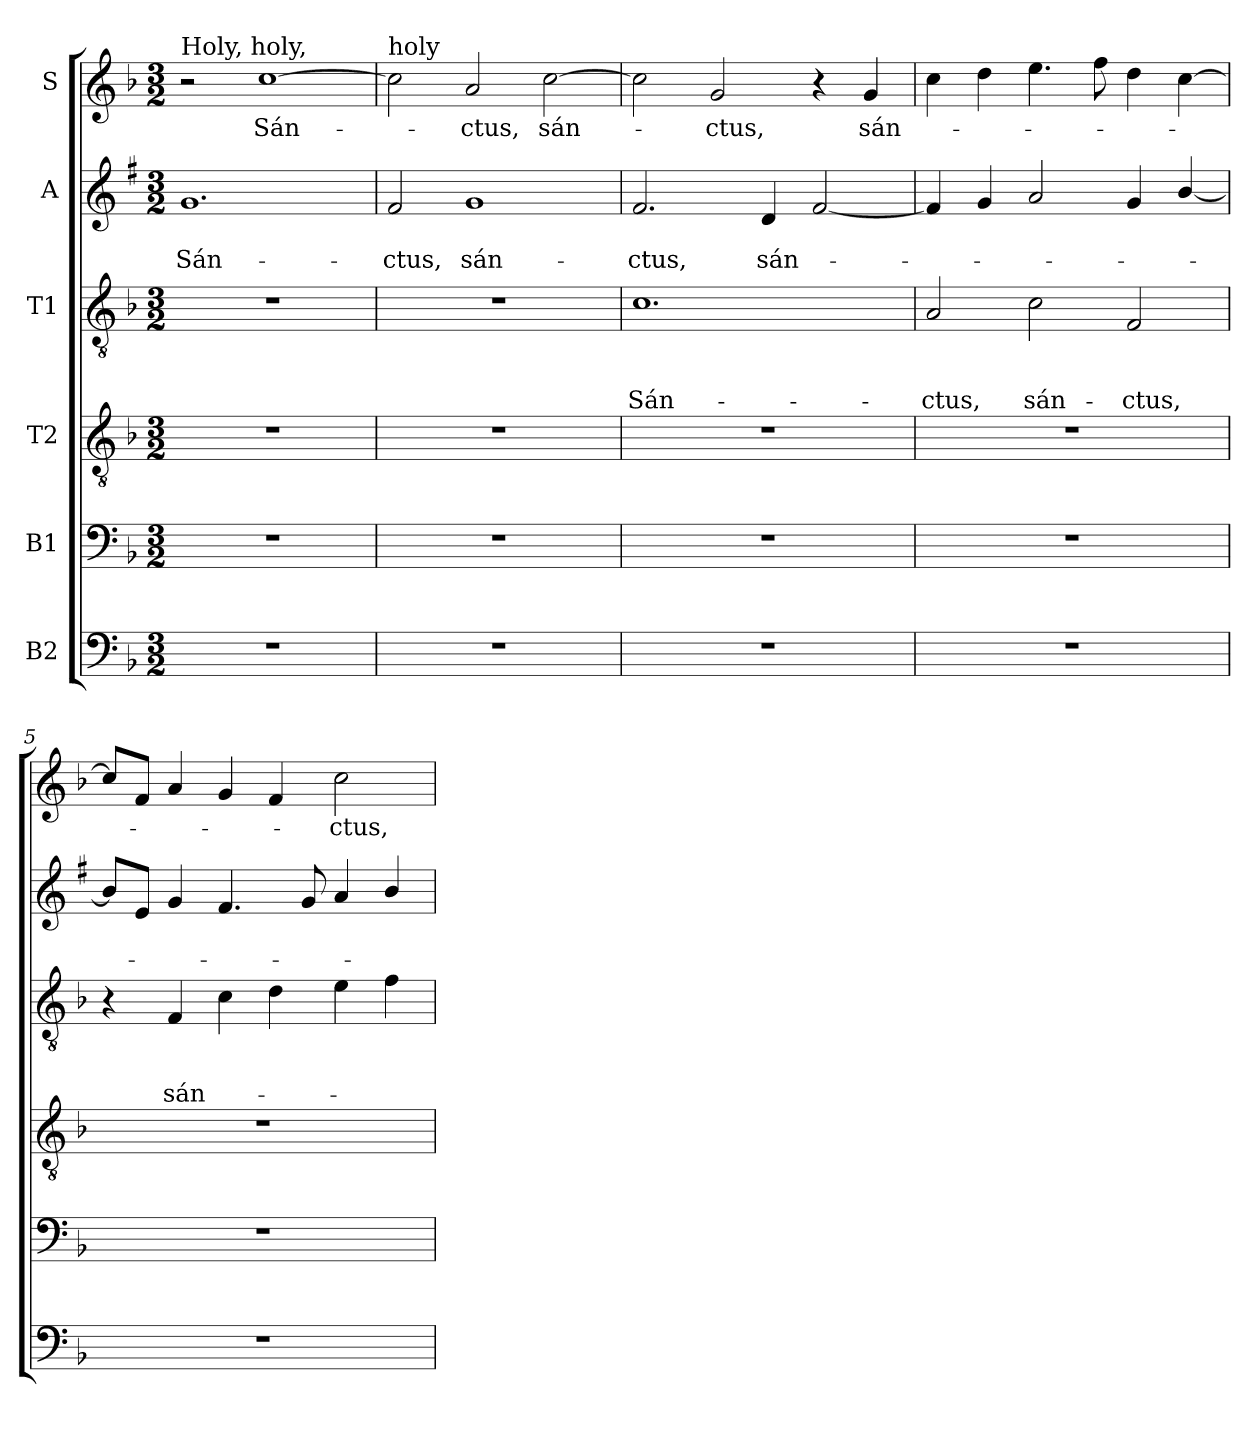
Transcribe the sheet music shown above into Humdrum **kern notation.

**kern	**kern	**kern	**kern	**text	**text	**text	**kern	**text	**text	**kern	**text
*part6	*part5	*part4	*part3	*part3	*part3	*part3	*part2	*part2	*part2	*part1	*part1
*staff6	*staff5	*staff4	*staff3	*staff3	*staff3	*staff3	*staff2	*staff2	*staff2	*staff1	*staff1
*I"B2	*I"B1	*I"T2	*I"T1	*	*	*	*I"A	*	*	*I"S	*
*clefF4	*clefF4	*clefGv2	*clefGv2	*	*	*	*clefG2	*	*	*clefG2	*
*ITrd7c12	*	*ITrd8c14	*	*	*	*	*ITrd1c2	*	*	*	*
*k[b-]	*k[b-]	*k[b-]	*k[b-]	*	*	*	*k[b-]	*	*	*k[b-]	*
*F:	*F:	*F:	*F:	*	*	*	*F:	*	*	*F:	*
*M3/2	*M3/2	*M3/2	*M3/2	*	*	*	*M3/2	*	*	*M3/2	*
=1	=1	=1	=1	=1	=1	=1	=1	=1	=1	=1	=1
!	!	!	!	!	!	!	!	!	!	!LO:TX:a:t=Holy, holy,	!
!	!	!	!	!	!	!	!	!	!LO:LY:b	!	!
1.r	1.r	1.r	1.r	.	.	.	1.f	.	Sán-	2r	.
!	!	!	!	!	!	!	!	!	!	!	!LO:LY:b
.	.	.	.	.	.	.	.	.	.	[1cc	Sán-
=2	=2	=2	=2	=2	=2	=2	=2	=2	=2	=2	=2
!	!	!	!	!	!	!	!	!	!	!LO:TX:a:t=holy	!
!	!	!	!	!	!	!	!	!	!LO:LY:b	!	!
1.r	1.r	1.r	1.r	.	.	.	2e/	.	-ctus,	2cc\]	.
!	!	!	!	!	!	!	!	!	!LO:LY:b	!	!LO:LY:b
.	.	.	.	.	.	.	1f	.	sán-	2a/	-ctus,
!	!	!	!	!	!	!	!	!	!	!	!LO:LY:b
.	.	.	.	.	.	.	.	.	.	[2cc\	sán-
=3	=3	=3	=3	=3	=3	=3	=3	=3	=3	=3	=3
!	!	!	!	!	!	!LO:LY:b	!	!	!LO:LY:b	!	!
1.r	1.r	1.r	1.c	.	.	Sán-	2.e/	.	-ctus,	2cc\]	.
!	!	!	!	!	!	!	!	!	!	!	!LO:LY:b
.	.	.	.	.	.	.	.	.	.	2g/	-ctus,
!	!	!	!	!	!	!	!	!	!LO:LY:b	!	!
.	.	.	.	.	.	.	4c/	.	sán-	.	.
.	.	.	.	.	.	.	[2e/	.	.	4r	.
!	!	!	!	!	!	!	!	!	!	!	!LO:LY:b
.	.	.	.	.	.	.	.	.	.	4g/	sán-
=4	=4	=4	=4	=4	=4	=4	=4	=4	=4	=4	=4
!	!	!	!	!	!	!LO:LY:b	!	!	!	!	!
1.r	1.r	1.r	2A/	.	.	-ctus,	4e/]	.	.	4cc\	.
.	.	.	.	.	.	.	4f/	.	.	4dd\	.
!	!	!	!	!	!	!LO:LY:b	!	!	!	!	!
.	.	.	2c\	.	.	sán-	2g/	.	.	4.ee\	.
.	.	.	.	.	.	.	.	.	.	8ff\	.
!	!	!	!	!	!	!LO:LY:b	!	!	!	!	!
.	.	.	2F/	.	.	-ctus,	4f/	.	.	4dd\	.
.	.	.	.	.	.	.	[4a/	.	.	[4cc\	.
!!LO:PB:g=z
=5	=5	=5	=5	=5	=5	=5	=5	=5	=5	=5	=5
1.r	1.r	1.r	4r	.	.	.	8a/L]	.	.	8cc/L]	.
.	.	.	.	.	.	.	8d/J	.	.	8f/J	.
!	!	!	!	!	!	!LO:LY:b	!	!	!	!	!
.	.	.	4F/	.	.	sán-	4f/	.	.	4a/	.
.	.	.	4c\	.	.	.	4.e/	.	.	4g/	.
.	.	.	4d\	.	.	.	.	.	.	4f/	.
.	.	.	.	.	.	.	8f/	.	.	.	.
!	!	!	!	!	!	!	!	!	!	!	!LO:LY:b
.	.	.	4e\	.	.	.	4g/	.	.	2cc\	-ctus,
.	.	.	4f\	.	.	.	4a/	.	.	.	.
=	=	=	=	=	=	=	=	=	=	=	=
*-	*-	*-	*-	*-	*-	*-	*-	*-	*-	*-	*-
